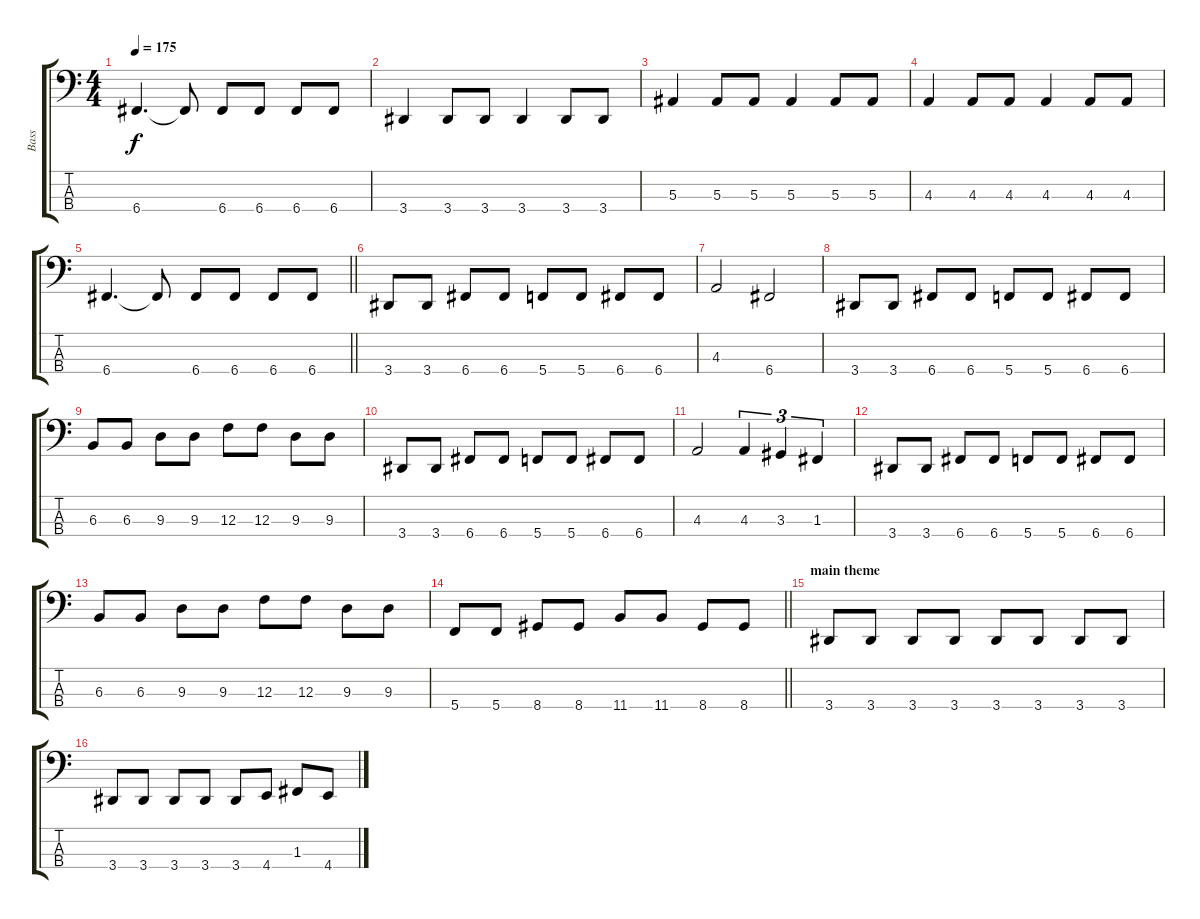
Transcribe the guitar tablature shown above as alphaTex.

\track ("Bass" "Bass") {instrument electricbassfinger}
\staff {score tabs}
\tuning (Eb2 Bb1 F1 C1) {hide}
\ts (4 4)
\tempo 175
\clef f4
\ks c
6.4.4{d dy f} 6.4{t}.8 6.4.8 6.4.8 6.4.8 6.4.8 |
3.4.4 3.4.8 3.4.8 3.4.4 3.4.8 3.4.8 |
5.3.4 5.3.8 5.3.8 5.3.4 5.3.8 5.3.8 |
4.3.4 4.3.8 4.3.8 4.3.4 4.3.8 4.3.8 |
\barLineRight lightlight
6.4.4{d} 6.4{t}.8 6.4.8 6.4.8 6.4.8 6.4.8 |
\section ("" "")
3.4.8 3.4.8 6.4.8 6.4.8 5.4.8 5.4.8 6.4.8 6.4.8 |
4.3.2 6.4.2 |
3.4.8 3.4.8 6.4.8 6.4.8 5.4.8 5.4.8 6.4.8 6.4.8 |
6.3.8 6.3.8 9.3.8 9.3.8 12.3.8 12.3.8 9.3.8 9.3.8 |
3.4.8 3.4.8 6.4.8 6.4.8 5.4.8 5.4.8 6.4.8 6.4.8 |
4.3.2 4.3.4{tu (3 2)} 3.3.4{tu (3 2)} 1.3.4{tu (3 2)} |
3.4.8 3.4.8 6.4.8 6.4.8 5.4.8 5.4.8 6.4.8 6.4.8 |
6.3.8 6.3.8 9.3.8 9.3.8 12.3.8 12.3.8 9.3.8 9.3.8 |
\barLineRight lightlight
5.4.8 5.4.8 8.4.8 8.4.8 11.4.8 11.4.8 8.4.8 8.4.8 |
\section ("" "main theme")
3.4.8 3.4.8 3.4.8 3.4.8 3.4.8 3.4.8 3.4.8 3.4.8 |
3.4.8 3.4.8 3.4.8 3.4.8 3.4.8 4.4.8 1.3.8 4.4.8
